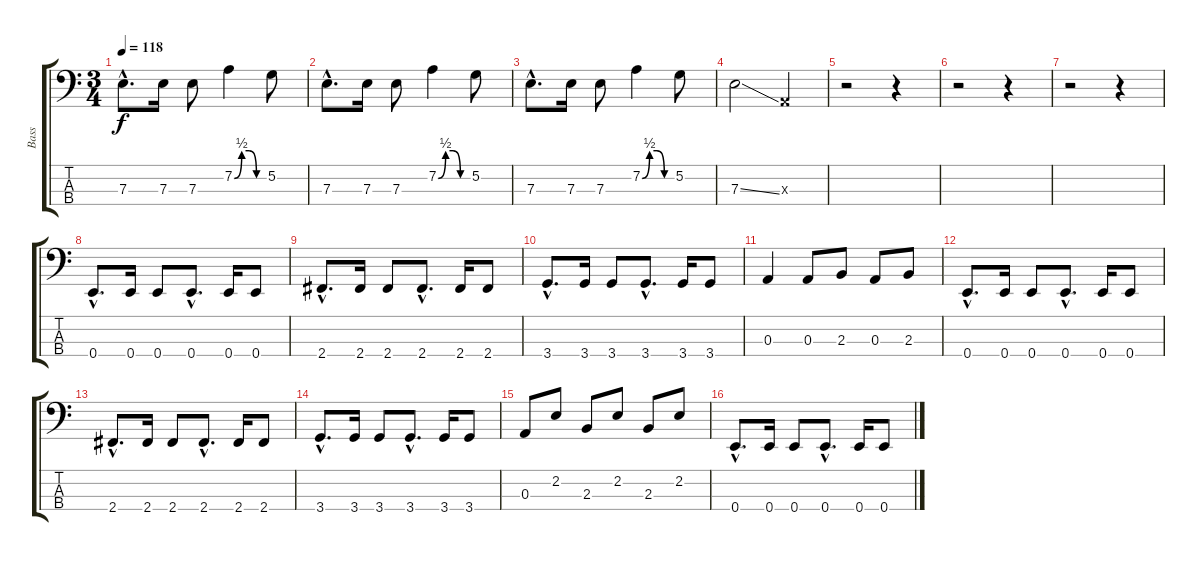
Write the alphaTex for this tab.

\track ("Bass" "Bass") {instrument electricbassfinger}
\staff {score tabs}
\tuning (G2 D2 A1 E1) {hide}
\ts (3 4)
\tempo 118
\clef f4
\ks c
7.3{hac}.8{d dy f} 7.3.16 7.3.8 7.2{be (custom 0 0 15 2 30 2 45 0 60 0)}.4 5.2.8 |
7.3{hac}.8{d} 7.3.16 7.3.8 7.2{be (custom 0 0 15 2 30 2 45 0 60 0)}.4 5.2.8 |
7.3{hac}.8{d} 7.3.16 7.3.8 7.2{be (custom 0 0 15 2 30 2 45 0 60 0)}.4 5.2.8 |
7.3{ss}.2 0.3{x}.4 |
r.2 r.4 |
r.2 r.4 |
r.2 r.4 |
0.4{hac}.8{d} 0.4.16 0.4.8 0.4{hac}.8{d} 0.4.16 0.4.8 |
2.4{hac}.8{d} 2.4.16 2.4.8 2.4{hac}.8{d} 2.4.16 2.4.8 |
3.4{hac}.8{d} 3.4.16 3.4.8 3.4{hac}.8{d} 3.4.16 3.4.8 |
0.3.4 0.3.8 2.3.8 0.3.8 2.3.8 |
0.4{hac}.8{d} 0.4.16 0.4.8 0.4{hac}.8{d} 0.4.16 0.4.8 |
2.4{hac}.8{d} 2.4.16 2.4.8 2.4{hac}.8{d} 2.4.16 2.4.8 |
3.4{hac}.8{d} 3.4.16 3.4.8 3.4{hac}.8{d} 3.4.16 3.4.8 |
0.3.8 2.2.8 2.3.8 2.2.8 2.3.8 2.2.8 |
0.4{hac}.8{d} 0.4.16 0.4.8 0.4{hac}.8{d} 0.4.16 0.4.8
